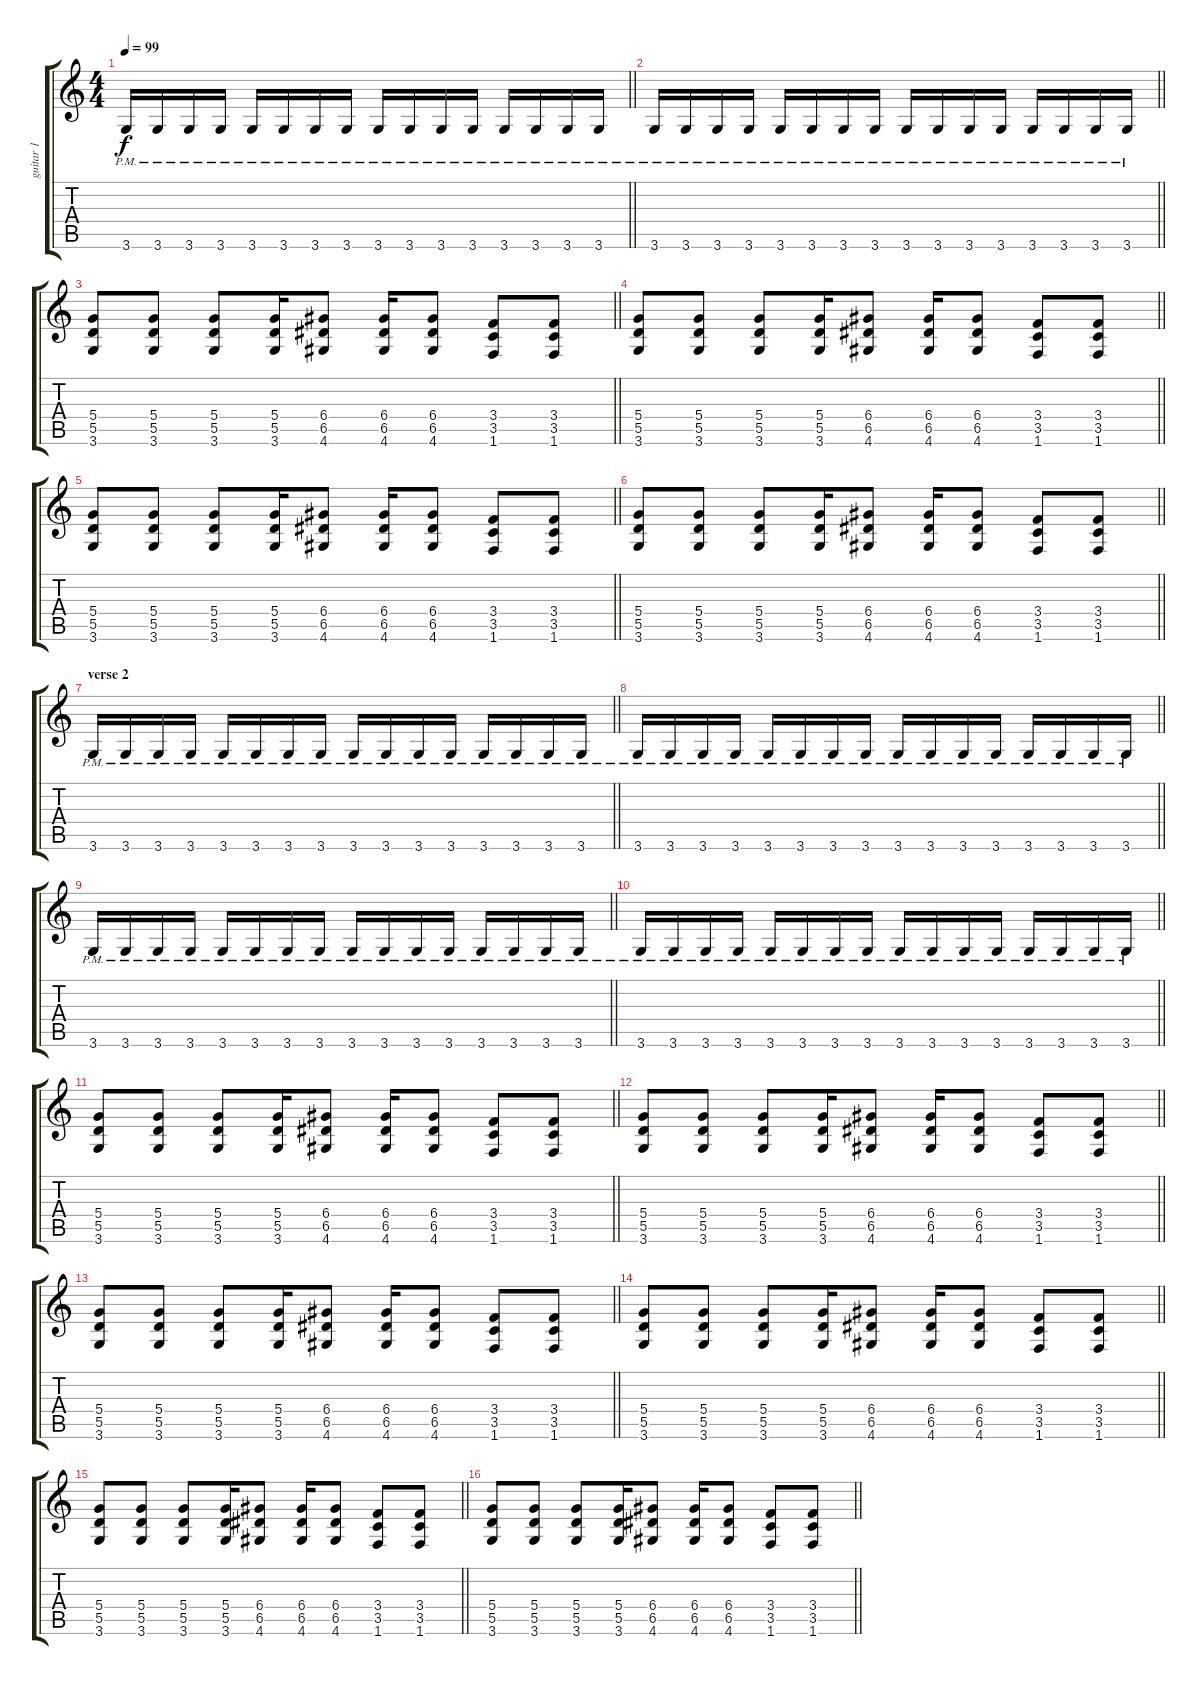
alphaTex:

\track ("guitar 1" "guitar 1") {instrument overdrivenguitar}
\staff {score tabs}
\tuning (E4 B3 G3 D3 A2 E2) {hide}
\ts (4 4)
\tempo 99
\clef g2
\barLineRight lightlight
\ks c
3.6{pm}.16{dy f} 3.6{pm}.16 3.6{pm}.16 3.6{pm}.16 3.6{pm}.16 3.6{pm}.16 3.6{pm}.16 3.6{pm}.16 3.6{pm}.16 3.6{pm}.16 3.6{pm}.16 3.6{pm}.16 3.6{pm}.16 3.6{pm}.16 3.6{pm}.16 3.6{pm}.16 |
\barLineRight lightlight
3.6{pm}.16 3.6{pm}.16 3.6{pm}.16 3.6{pm}.16 3.6{pm}.16 3.6{pm}.16 3.6{pm}.16 3.6{pm}.16 3.6{pm}.16 3.6{pm}.16 3.6{pm}.16 3.6{pm}.16 3.6{pm}.16 3.6{pm}.16 3.6{pm}.16 3.6{pm}.16 |
\barLineRight lightlight
(5.4 5.5 3.6).8 (5.4 5.5 3.6).8 (5.4 5.5 3.6).8 (5.4 5.5 3.6).16 (6.4 6.5 4.6).8 (6.4 6.5 4.6).16 (6.4 6.5 4.6).8 (3.4 3.5 1.6).8 (3.4 3.5 1.6).8 |
\barLineRight lightlight
(5.4 5.5 3.6).8 (5.4 5.5 3.6).8 (5.4 5.5 3.6).8 (5.4 5.5 3.6).16 (6.4 6.5 4.6).8 (6.4 6.5 4.6).16 (6.4 6.5 4.6).8 (3.4 3.5 1.6).8 (3.4 3.5 1.6).8 |
\barLineRight lightlight
(5.4 5.5 3.6).8 (5.4 5.5 3.6).8 (5.4 5.5 3.6).8 (5.4 5.5 3.6).16 (6.4 6.5 4.6).8 (6.4 6.5 4.6).16 (6.4 6.5 4.6).8 (3.4 3.5 1.6).8 (3.4 3.5 1.6).8 |
\barLineRight lightlight
(5.4 5.5 3.6).8 (5.4 5.5 3.6).8 (5.4 5.5 3.6).8 (5.4 5.5 3.6).16 (6.4 6.5 4.6).8 (6.4 6.5 4.6).16 (6.4 6.5 4.6).8 (3.4 3.5 1.6).8 (3.4 3.5 1.6).8 |
\section ("" "verse 2")
\barLineRight lightlight
3.6{pm}.16 3.6{pm}.16 3.6{pm}.16 3.6{pm}.16 3.6{pm}.16 3.6{pm}.16 3.6{pm}.16 3.6{pm}.16 3.6{pm}.16 3.6{pm}.16 3.6{pm}.16 3.6{pm}.16 3.6{pm}.16 3.6{pm}.16 3.6{pm}.16 3.6{pm}.16 |
\barLineRight lightlight
3.6{pm}.16 3.6{pm}.16 3.6{pm}.16 3.6{pm}.16 3.6{pm}.16 3.6{pm}.16 3.6{pm}.16 3.6{pm}.16 3.6{pm}.16 3.6{pm}.16 3.6{pm}.16 3.6{pm}.16 3.6{pm}.16 3.6{pm}.16 3.6{pm}.16 3.6{pm}.16 |
\barLineRight lightlight
3.6{pm}.16 3.6{pm}.16 3.6{pm}.16 3.6{pm}.16 3.6{pm}.16 3.6{pm}.16 3.6{pm}.16 3.6{pm}.16 3.6{pm}.16 3.6{pm}.16 3.6{pm}.16 3.6{pm}.16 3.6{pm}.16 3.6{pm}.16 3.6{pm}.16 3.6{pm}.16 |
\barLineRight lightlight
3.6{pm}.16 3.6{pm}.16 3.6{pm}.16 3.6{pm}.16 3.6{pm}.16 3.6{pm}.16 3.6{pm}.16 3.6{pm}.16 3.6{pm}.16 3.6{pm}.16 3.6{pm}.16 3.6{pm}.16 3.6{pm}.16 3.6{pm}.16 3.6{pm}.16 3.6{pm}.16 |
\barLineRight lightlight
(5.4 5.5 3.6).8 (5.4 5.5 3.6).8 (5.4 5.5 3.6).8 (5.4 5.5 3.6).16 (6.4 6.5 4.6).8 (6.4 6.5 4.6).16 (6.4 6.5 4.6).8 (3.4 3.5 1.6).8 (3.4 3.5 1.6).8 |
\barLineRight lightlight
(5.4 5.5 3.6).8 (5.4 5.5 3.6).8 (5.4 5.5 3.6).8 (5.4 5.5 3.6).16 (6.4 6.5 4.6).8 (6.4 6.5 4.6).16 (6.4 6.5 4.6).8 (3.4 3.5 1.6).8 (3.4 3.5 1.6).8 |
\barLineRight lightlight
(5.4 5.5 3.6).8 (5.4 5.5 3.6).8 (5.4 5.5 3.6).8 (5.4 5.5 3.6).16 (6.4 6.5 4.6).8 (6.4 6.5 4.6).16 (6.4 6.5 4.6).8 (3.4 3.5 1.6).8 (3.4 3.5 1.6).8 |
\barLineRight lightlight
(5.4 5.5 3.6).8 (5.4 5.5 3.6).8 (5.4 5.5 3.6).8 (5.4 5.5 3.6).16 (6.4 6.5 4.6).8 (6.4 6.5 4.6).16 (6.4 6.5 4.6).8 (3.4 3.5 1.6).8 (3.4 3.5 1.6).8 |
\barLineRight lightlight
(5.4 5.5 3.6).8 (5.4 5.5 3.6).8 (5.4 5.5 3.6).8 (5.4 5.5 3.6).16 (6.4 6.5 4.6).8 (6.4 6.5 4.6).16 (6.4 6.5 4.6).8 (3.4 3.5 1.6).8 (3.4 3.5 1.6).8 |
\barLineRight lightlight
(5.4 5.5 3.6).8 (5.4 5.5 3.6).8 (5.4 5.5 3.6).8 (5.4 5.5 3.6).16 (6.4 6.5 4.6).8 (6.4 6.5 4.6).16 (6.4 6.5 4.6).8 (3.4 3.5 1.6).8 (3.4 3.5 1.6).8
